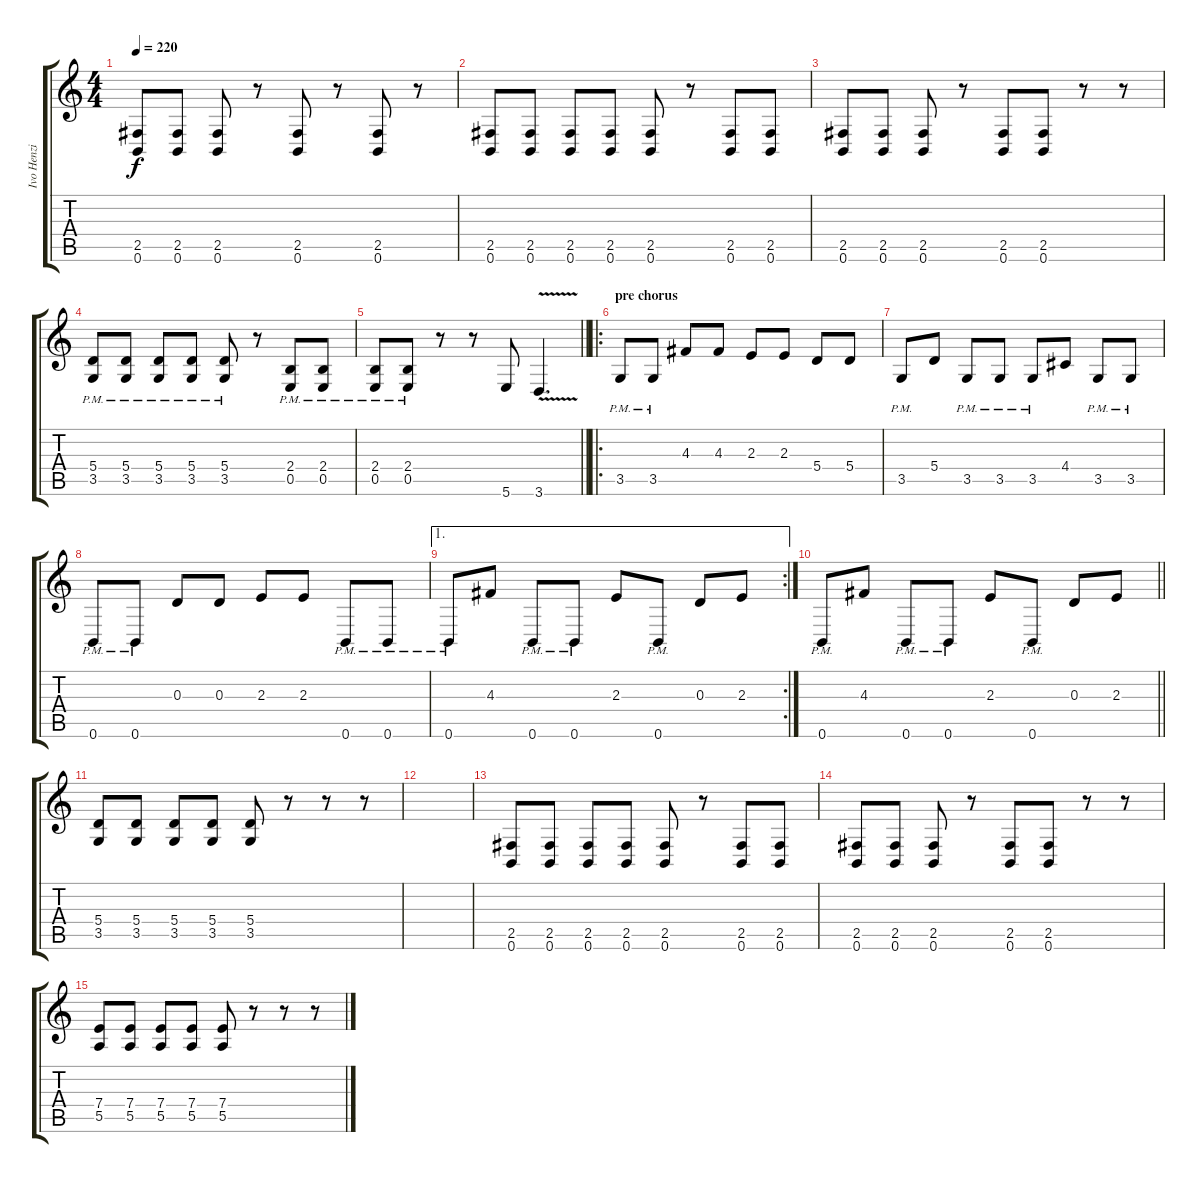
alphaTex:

\track ("Ivo Henzi" "Ivo Henzi") {instrument distortionguitar}
\staff {score tabs}
\tuning (B3 Gb3 D3 A2 E2 B1) {hide}
\ts (4 4)
\tempo 220
\clef g2
\ks c
(2.5 0.6).8{dy f} (2.5 0.6).8 (2.5 0.6).8 r.8 (2.5 0.6).8 r.8 (2.5 0.6).8 r.8 |
(2.5 0.6).8 (2.5 0.6).8 (2.5 0.6).8 (2.5 0.6).8 (2.5 0.6).8 r.8 (2.5 0.6).8 (2.5 0.6).8 |
(2.5 0.6).8 (2.5 0.6).8 (2.5 0.6).8 r.8 (2.5 0.6).8 (2.5 0.6).8 r.8 r.8 |
(5.4{pm} 3.5{pm}).8 (5.4{pm} 3.5{pm}).8 (5.4{pm} 3.5{pm}).8 (5.4{pm} 3.5{pm}).8 (5.4{pm} 3.5{pm}).8 r.8 (2.4{pm} 0.5{pm}).8 (2.4{pm} 0.5{pm}).8 |
\barLineRight lightlight
(2.4{pm} 0.5{pm}).8 (2.4{pm} 0.5{pm}).8 r.8 r.8 5.6.8 3.6{v}.4{d} |
\ro
\section ("" "pre chorus")
3.5{pm}.8 3.5{pm}.8 4.3.8 4.3.8 2.3.8 2.3.8 5.4.8 5.4.8 |
3.5{pm}.8 5.4.8 3.5{pm}.8 3.5{pm}.8 3.5{pm}.8 4.4.8 3.5{pm}.8 3.5{pm}.8 |
0.6{pm}.8 0.6{pm}.8 0.3.8 0.3.8 2.3.8 2.3.8 0.6{pm}.8 0.6{pm}.8 |
\ae 1
\rc 2
0.6{pm}.8 4.3.8 0.6{pm}.8 0.6{pm}.8 2.3.8 0.6{pm}.8 0.3.8 2.3.8 |
\barLineRight lightlight
0.6{pm}.8 4.3.8 0.6{pm}.8 0.6{pm}.8 2.3.8 0.6{pm}.8 0.3.8 2.3.8 |
\section ("" "")
(5.4 3.5).8 (5.4 3.5).8 (5.4 3.5).8 (5.4 3.5).8 (5.4 3.5).8 r.8 r.8 r.8 |
|
(2.5 0.6).8 (2.5 0.6).8 (2.5 0.6).8 (2.5 0.6).8 (2.5 0.6).8 r.8 (2.5 0.6).8 (2.5 0.6).8 |
(2.5 0.6).8 (2.5 0.6).8 (2.5 0.6).8 r.8 (2.5 0.6).8 (2.5 0.6).8 r.8 r.8 |
(7.4 5.5).8 (7.4 5.5).8 (7.4 5.5).8 (7.4 5.5).8 (7.4 5.5).8 r.8 r.8 r.8
